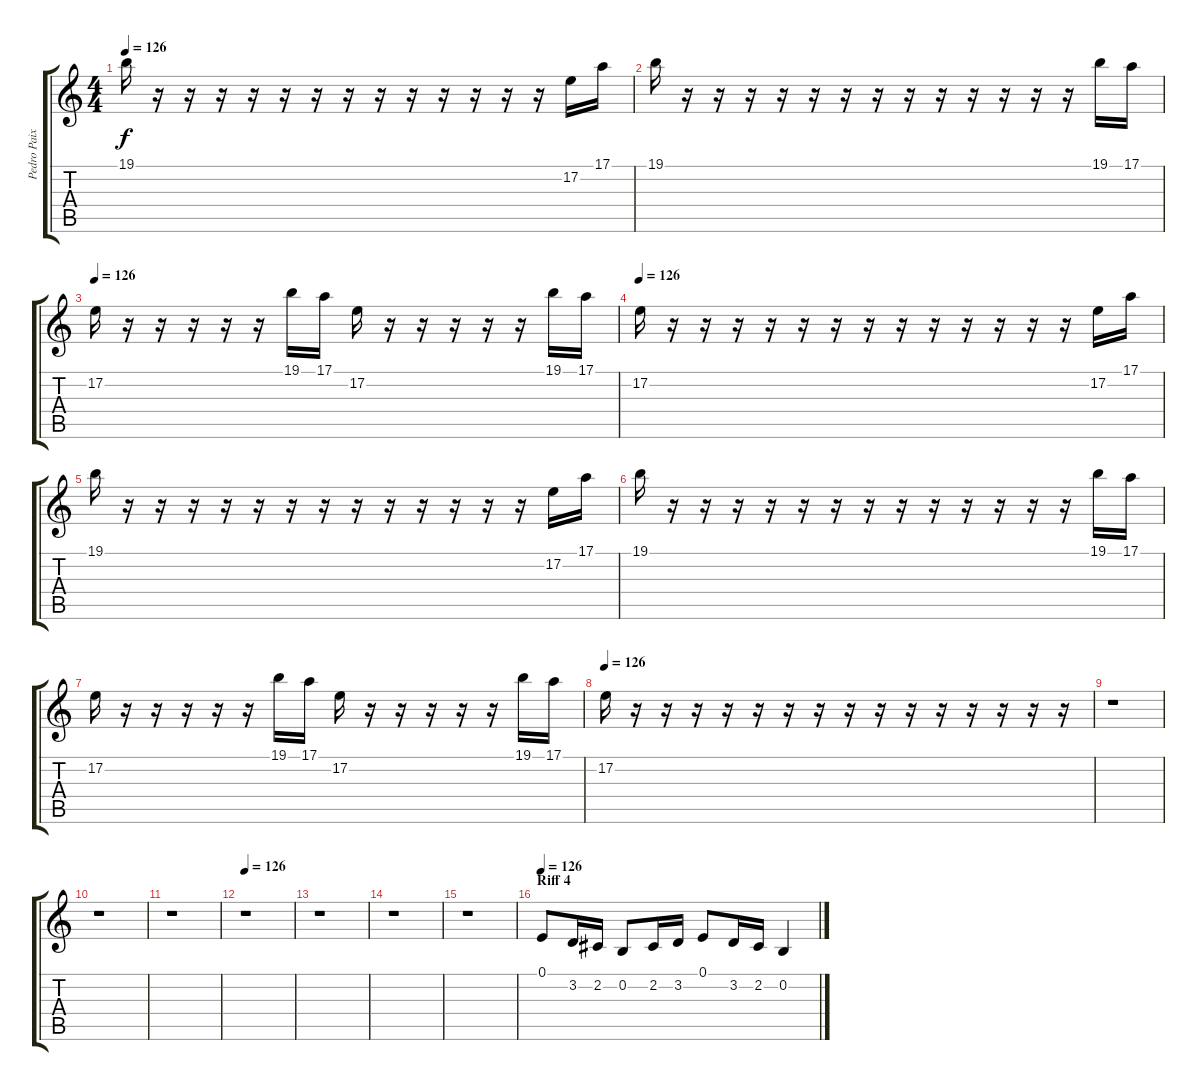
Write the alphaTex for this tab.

\track ("Pedro Paixao - Keyboard (String 1)" "Pedro Paix") {instrument stringensemble1}
\staff {score tabs}
\tuning (E4 B3 G3 D3 A2 E2) {hide}
\ts (4 4)
\tempo 126
\clef g2
\ks c
19.1.16{dy f} r.16 r.16 r.16 r.16 r.16 r.16 r.16 r.16 r.16 r.16 r.16 r.16 r.16 17.2.16 17.1.16 |
19.1.16 r.16 r.16 r.16 r.16 r.16 r.16 r.16 r.16 r.16 r.16 r.16 r.16 r.16 19.1.16 17.1.16 |
\tempo 126
17.2.16 r.16 r.16 r.16 r.16 r.16 19.1.16 17.1.16 17.2.16 r.16 r.16 r.16 r.16 r.16 19.1.16 17.1.16 |
\section ("" "")
\tempo 126
17.2.16 r.16 r.16 r.16 r.16 r.16 r.16 r.16 r.16 r.16 r.16 r.16 r.16 r.16 17.2.16 17.1.16 |
19.1.16 r.16 r.16 r.16 r.16 r.16 r.16 r.16 r.16 r.16 r.16 r.16 r.16 r.16 17.2.16 17.1.16 |
19.1.16 r.16 r.16 r.16 r.16 r.16 r.16 r.16 r.16 r.16 r.16 r.16 r.16 r.16 19.1.16 17.1.16 |
17.2.16 r.16 r.16 r.16 r.16 r.16 19.1.16 17.1.16 17.2.16 r.16 r.16 r.16 r.16 r.16 19.1.16 17.1.16 |
\tempo 126
17.2.16 r.16 r.16 r.16 r.16 r.16 r.16 r.16 r.16 r.16 r.16 r.16 r.16 r.16 r.16 r.16 |
r.1 |
r.1 |
r.1 |
\tempo 126
r.1 |
r.1 |
r.1 |
r.1 |
\section ("" "Riff 4")
\tempo 126
0.1.8{volume 12 balance 13 instrument stringensemble1} 3.2.16 2.2.16 0.2.8 2.2.16 3.2.16 0.1.8 3.2.16 2.2.16 0.2.4
